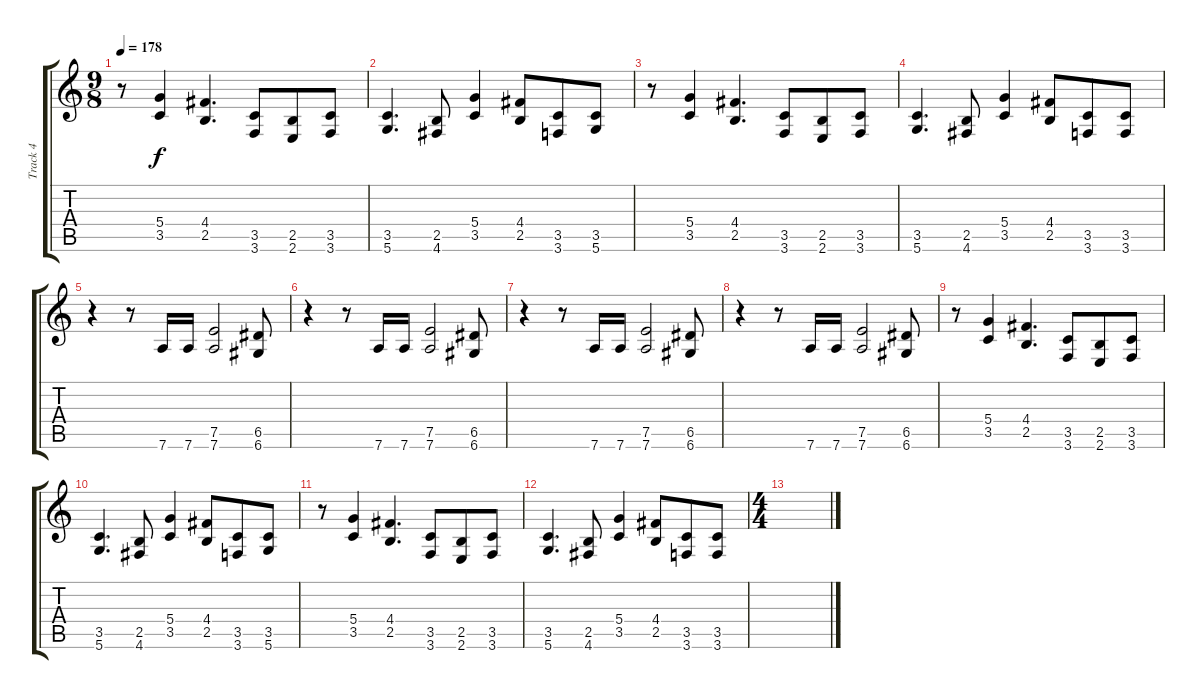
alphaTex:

\track ("Track 4" "Track 4") {instrument distortionguitar}
\staff {score tabs}
\tuning (E4 B3 G3 D3 A2 D2) {hide}
\ts (9 8)
\tempo 178
\clef g2
\ks c
r.8{dy f} (5.4 3.5).4 (4.4 2.5).4{d} (3.5 3.6).8 (2.5 2.6).8 (3.5 3.6).8 |
(3.5 5.6).4{d} (2.5 4.6).8 (5.4 3.5).4 (4.4 2.5).8 (3.5 3.6).8 (3.5 5.6).8 |
r.8 (5.4 3.5).4 (4.4 2.5).4{d} (3.5 3.6).8 (2.5 2.6).8 (3.5 3.6).8 |
(3.5 5.6).4{d} (2.5 4.6).8 (5.4 3.5).4 (4.4 2.5).8 (3.5 3.6).8 (3.5 3.6).8 |
r.4 r.8 7.6.16 7.6.16 (7.5 7.6).2 (6.5 6.6).8 |
r.4 r.8 7.6.16 7.6.16 (7.5 7.6).2 (6.5 6.6).8 |
r.4 r.8 7.6.16 7.6.16 (7.5 7.6).2 (6.5 6.6).8 |
r.4 r.8 7.6.16 7.6.16 (7.5 7.6).2 (6.5 6.6).8 |
r.8 (5.4 3.5).4 (4.4 2.5).4{d} (3.5 3.6).8 (2.5 2.6).8 (3.5 3.6).8 |
(3.5 5.6).4{d} (2.5 4.6).8 (5.4 3.5).4 (4.4 2.5).8 (3.5 3.6).8 (3.5 5.6).8 |
r.8 (5.4 3.5).4 (4.4 2.5).4{d} (3.5 3.6).8 (2.5 2.6).8 (3.5 3.6).8 |
(3.5 5.6).4{d} (2.5 4.6).8 (5.4 3.5).4 (4.4 2.5).8 (3.5 3.6).8 (3.5 3.6).8 |
\ts (4 4)
